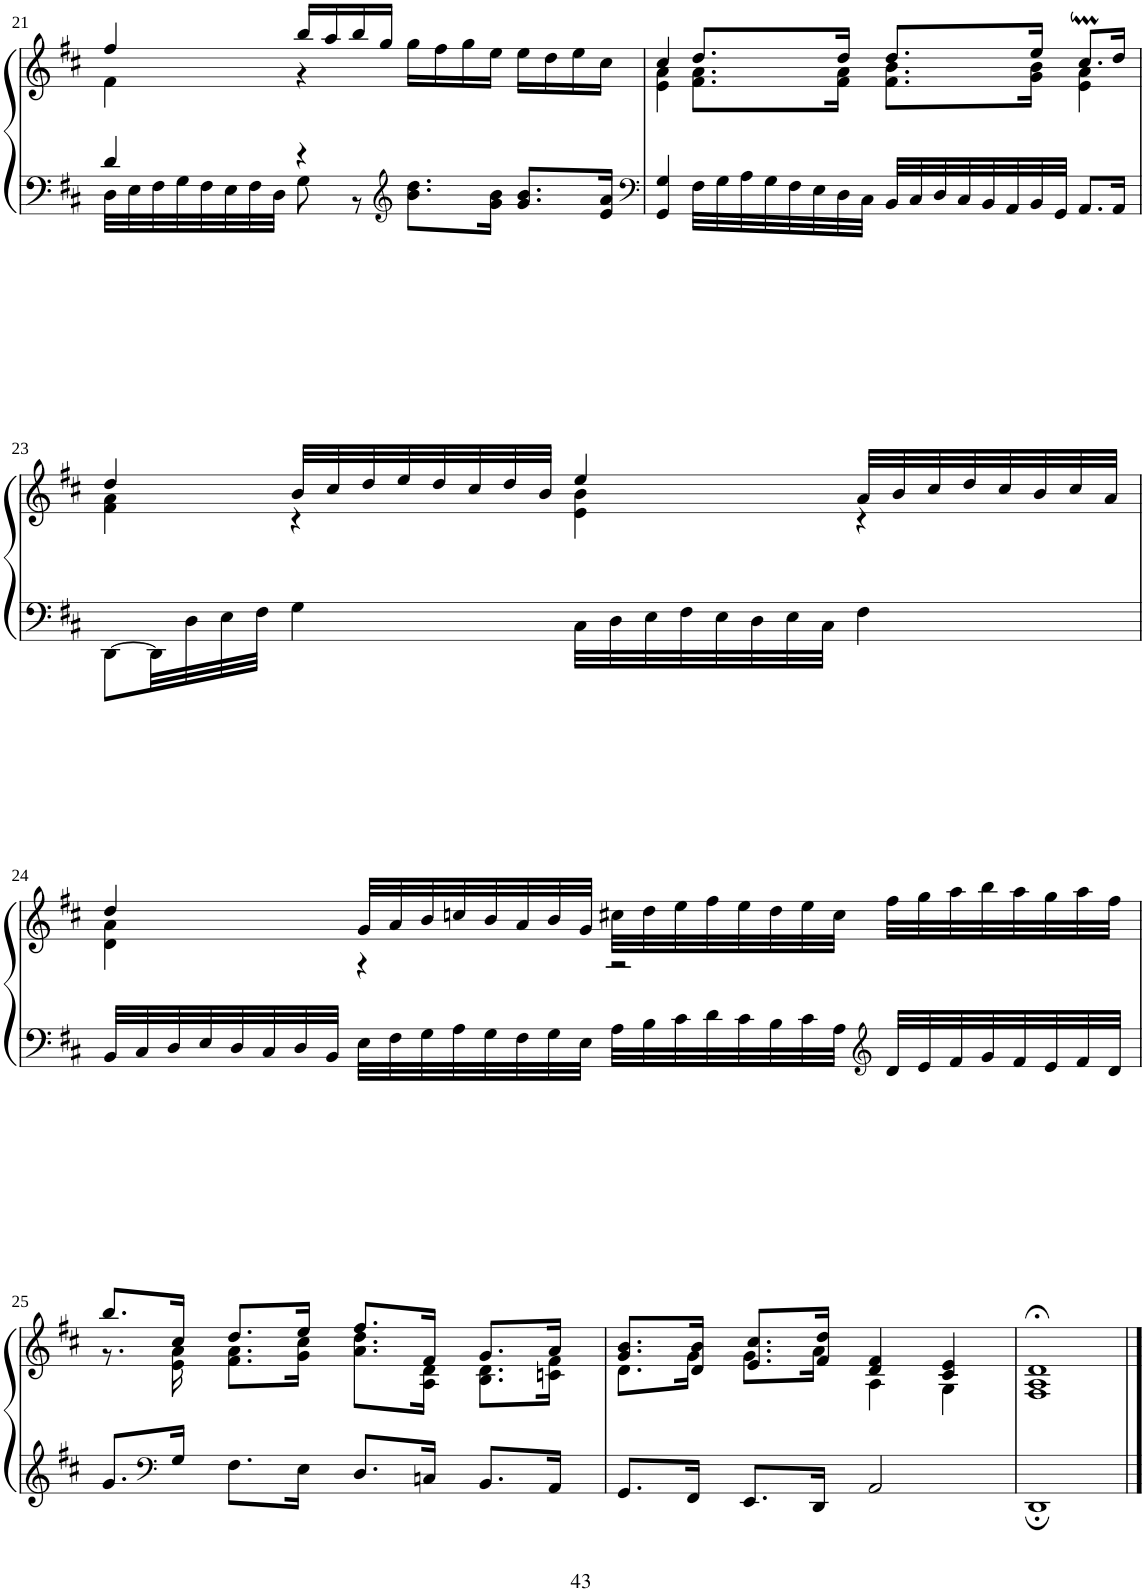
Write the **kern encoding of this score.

**kern	**kern
*part1	*part1
*staff2	*staff1
*I"Piano	*
*I'Pno	*
!!LO:PB:g=z
*clefF4	*clefG2
*k[f#c#]	*k[f#c#]
*M4/4	*M4/4
*met(c)	*met(c)
=21	=21
*^	*^
4d/	32D\LLL	4ff#/	4f#\
.	32E\	.	.
.	32F#\	.	.
.	32G\	.	.
.	32F#\	.	.
.	32E\	.	.
.	32F#\	.	.
.	32D\JJJ	.	.
4r	8G\	16bb/LL	4r
.	.	16aa/	.
.	8r	16bb/	.
.	.	16gg/JJ	.
*clefG2	*	*	*
8.b\ 8.dd\L	2ryy	16gg\LL	2ryy
.	.	16ff#\	.
.	.	16gg\	.
16g\ 16b\Jk	.	16ee\JJ	.
8.g/ 8.b/L	.	16ee\LL	.
.	.	16dd\	.
.	.	16ee\	.
16e/ 16a/Jk	.	16cc#\JJ	.
*v	*v	*	*
=22	=22	=22
*clefF4	*	*
4GG/ 4G/	4cc#/	4e\ 4a\
32F#\LLL	8.dd/L	8.f#\ 8.a\L
32G\	.	.
32A\	.	.
32G\	.	.
32F#\	.	.
32E\	.	.
32D\	16dd/Jk	16f#\ 16a\Jk
32C#\JJJ	.	.
32BB/LLL	8.dd/L	8.f#\ 8.b\L
32C#/	.	.
32D/	.	.
32C#/	.	.
32BB/	.	.
32AA/	.	.
32BB/	16ee/Jk	16g\ 16b\Jk
32GG/JJJ	.	.
8.AA/L	8.cc#m/L	4e\ 4a\
16AA/Jk	16dd/Jk	.
!!LO:LB:g=z	!!
=23	=23	=23
[8DD\L	4dd/	4f#\ 4a\
32DD\LL]	.	.
32D\	.	.
32E\	.	.
32F#\JJJ	.	.
4G\	32b/LLL	4r
.	32cc#/	.
.	32dd/	.
.	32ee/	.
.	32dd/	.
.	32cc#/	.
.	32dd/	.
.	32b/JJJ	.
32C#\LLL	4ee/	4e\ 4b\
32D\	.	.
32E\	.	.
32F#\	.	.
32E\	.	.
32D\	.	.
32E\	.	.
32C#\JJJ	.	.
4F#\	32a/LLL	4r
.	32b/	.
.	32cc#/	.
.	32dd/	.
.	32cc#/	.
.	32b/	.
.	32cc#/	.
.	32a/JJJ	.
!!LO:LB:g=z	!!
=24	=24	=24
32BB/LLL	4dd/	4d\ 4a\
32C#/	.	.
32D/	.	.
32E/	.	.
32D/	.	.
32C#/	.	.
32D/	.	.
32BB/JJJ	.	.
32E\LLL	32g/LLL	4r
32F#\	32a/	.
32G\	32b/	.
32A\	32ccn/	.
32G\	32b/	.
32F#\	32a/	.
32G\	32b/	.
32E\JJJ	32g/JJJ	.
32A\LLL	32cc#X\LLL	2r
32B\	32dd\	.
32c#\	32ee\	.
32d\	32ff#\	.
32c#\	32ee\	.
32B\	32dd\	.
32c#\	32ee\	.
32A\JJJ	32cc#\JJJ	.
*clefG2	*	*
32d/LLL	32ff#\LLL	.
32e/	32gg\	.
32f#/	32aa\	.
32g/	32bb\	.
32f#/	32aa\	.
32e/	32gg\	.
32f#/	32aa\	.
32d/JJJ	32ff#\JJJ	.
!!LO:LB:g=z	!!
=25	=25	=25
8.g/L	8.bb/L	8.r
*clefF4	*	*
16G/Jk	16cc#/Jk	16e\ 16a\
8.F#\L	8.dd/L	8.f#\ 8.a\L
16E\Jk	16ee/Jk	16g\ 16cc#\Jk
8.D/L	8.ff#/L	8.a\ 8.dd\L
16Cn/Jk	16f#/Jk	16A\ 16d\Jk
8.BB/L	8.g/L	8.B\ 8.d\L
16AA/Jk	16a/Jk	16cn\ 16f#\Jk
=26	=26	=26
8.GG/L	8.g/ 8.b/L	8.d\L
16FF#/Jk	16d/ 16b/Jk	16g\Jk
8.EE/L	8.e/ 8.cc#/L	8.g\L
16DD/Jk	16f#/ 16dd/Jk	16a\Jk
2AA/	4d/ 4f#/	4A\
.	4c#/ 4e/	4G\
*	*v	*v
=27	=27
1DD;	1F#;< 1A;< 1d;<
==	==
*-	*-
